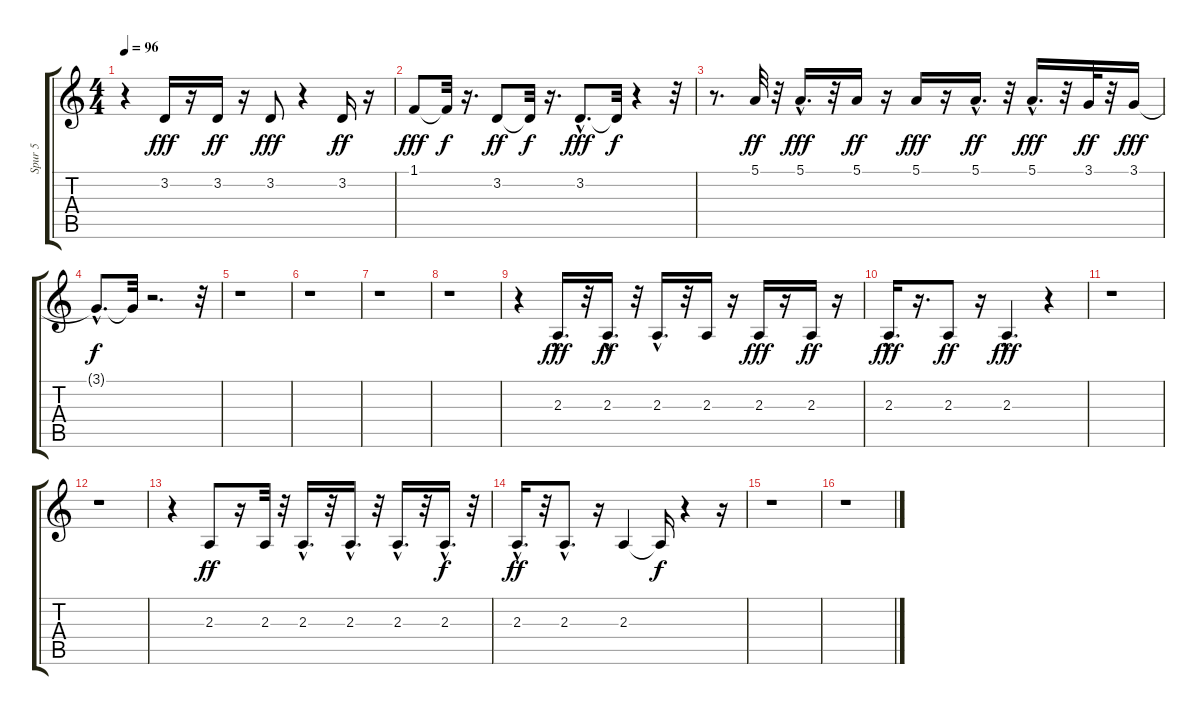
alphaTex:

\track ("Spur 5" "Spur 5") {instrument choiraahs}
\staff {score tabs}
\tuning (E4 B3 G3 D3 A2 E2) {hide}
\ts (4 4)
\tempo 96
\clef g2
\ks c
r.4{dy f} 3.2.16{dy fff} r.16 3.2.16{dy ff} r.16 3.2.8{dy fff} r.4 3.2.16{dy ff} r.16 |
1.1.8{dy fff} 1.1{t}.32{dy f} r.16{d} 3.2.8{dy ff} 3.2{t}.32{dy f} r.16{d} 3.2{hac}.8{d dy fff} 3.2{t}.32{dy f} r.4 r.32 |
r.8{d} 5.1.32{dy ff} r.32 5.1{hac}.16{d dy fff} r.32 5.1.16{dy ff} r.16 5.1.16{dy fff} r.16 5.1{hac}.16{d dy ff} r.32 5.1{hac}.16{d dy fff} r.32 3.1.32{dy ff} r.32 3.1.16{dy fff} |
3.1{hac t}.8{d dy f} 3.1{t}.32 r.2{d} r.32 |
r.1 |
r.1 |
r.1 |
r.1 |
r.4 2.3{hac}.16{d dy fff} r.32 2.3{hac}.16{d dy ff} r.32 2.3{hac}.16{d} r.32 2.3.16 r.16 2.3.16{dy fff} r.16 2.3.16{dy ff} r.16 |
2.3{hac}.16{d dy fff} r.16{d} 2.3.8{dy ff} r.16 2.3{hac}.4{d dy fff} r.4 |
r.1 |
r.1 |
r.4 2.3.8{dy ff} r.16 2.3.32 r.32 2.3{hac}.16{d} r.32 2.3{hac}.16{d} r.32 2.3{hac}.16{d} r.32 2.3{hac}.16{d dy f} r.32 |
2.3{hac}.16{d dy ff} r.32 2.3{hac}.8{d} r.16 2.3.4 2.3{t}.16{dy f} r.4 r.16 |
r.1 |
r.1
